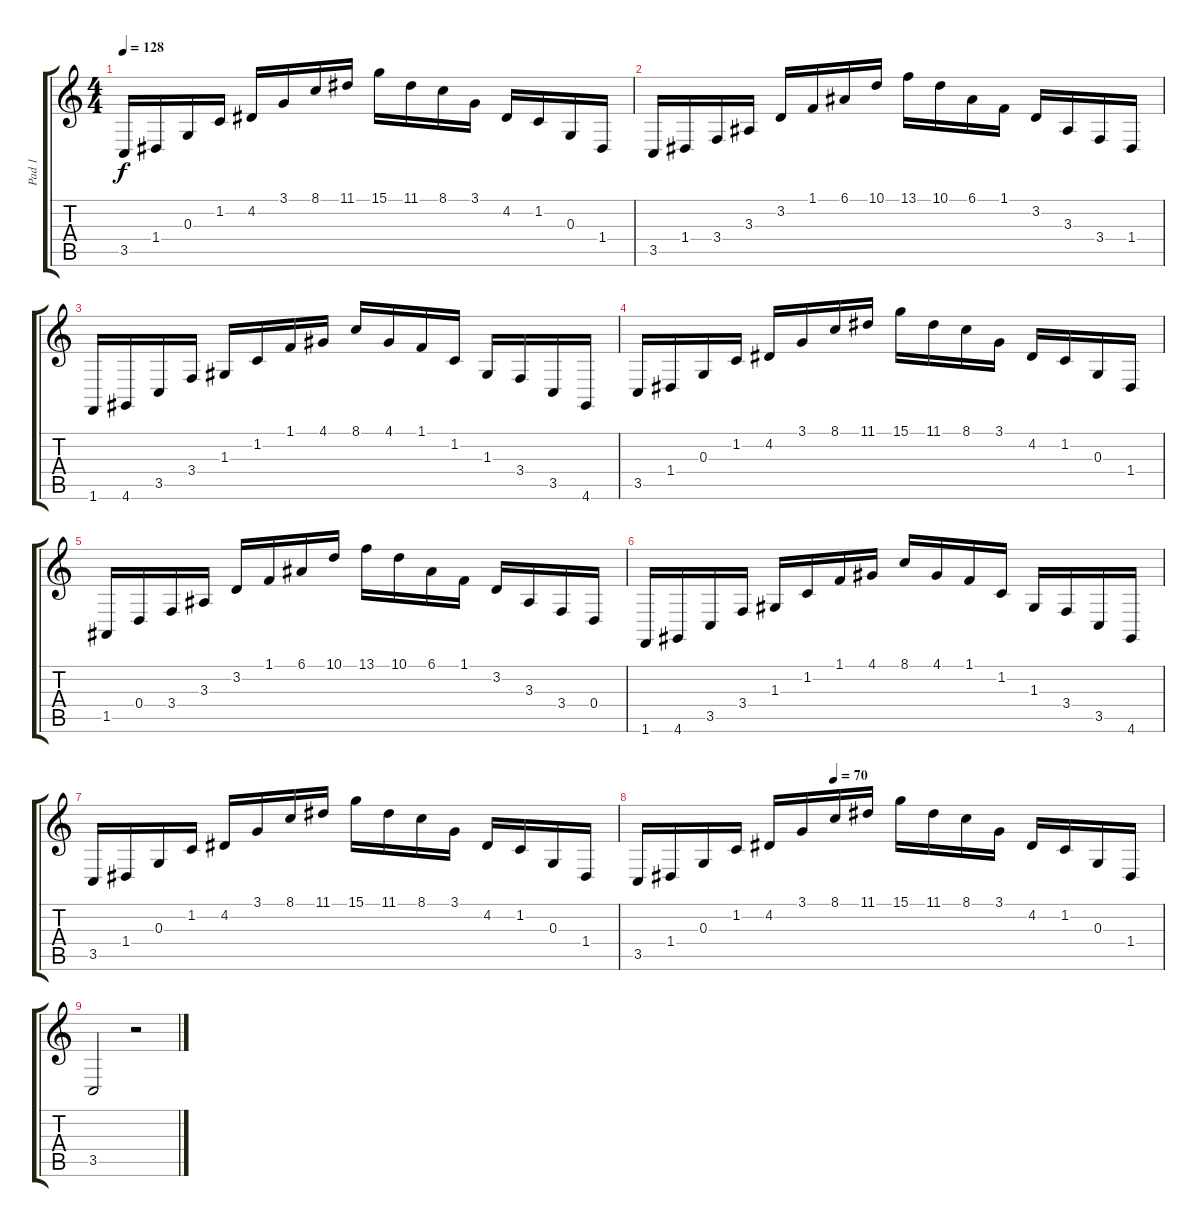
\track ("Pad 1" "Pad 1") {instrument pad4choir}
\staff {score tabs}
\tuning (E4 B3 G3 D3 A2 E2) {hide}
\ts (4 4)
\tempo 128
\clef g2
\ks c
3.5.16{dy f} 1.4.16 0.3.16 1.2.16 4.2.16 3.1.16 8.1.16 11.1.16 15.1.16 11.1.16 8.1.16 3.1.16 4.2.16 1.2.16 0.3.16 1.4.16 |
3.5.16 1.4.16 3.4.16 3.3.16 3.2.16 1.1.16 6.1.16 10.1.16 13.1.16 10.1.16 6.1.16 1.1.16 3.2.16 3.3.16 3.4.16 1.4.16 |
1.6.16{volume 1} 4.6.16 3.5.16 3.4.16 1.3.16 1.2.16 1.1.16 4.1.16 8.1.16 4.1.16 1.1.16 1.2.16 1.3.16 3.4.16 3.5.16 4.6.16 |
3.5.16 1.4.16 0.3.16 1.2.16 4.2.16 3.1.16 8.1.16 11.1.16 15.1.16 11.1.16 8.1.16 3.1.16 4.2.16 1.2.16 0.3.16 1.4.16 |
1.5.16 0.4.16 3.4.16 3.3.16 3.2.16 1.1.16 6.1.16 10.1.16 13.1.16 10.1.16 6.1.16 1.1.16 3.2.16 3.3.16 3.4.16 0.4.16 |
1.6.16{volume 0} 4.6.16 3.5.16 3.4.16 1.3.16 1.2.16 1.1.16 4.1.16 8.1.16 4.1.16 1.1.16 1.2.16 1.3.16 3.4.16 3.5.16 4.6.16 |
3.5.16 1.4.16 0.3.16 1.2.16 4.2.16 3.1.16 8.1.16 11.1.16 15.1.16 11.1.16 8.1.16 3.1.16 4.2.16 1.2.16 0.3.16 1.4.16 |
\tempo (70 0.375)
3.5.16 1.4.16 0.3.16 1.2.16 4.2.16 3.1.16 8.1.16{volume 0} 11.1.16 15.1.16 11.1.16 8.1.16 3.1.16 4.2.16 1.2.16 0.3.16 1.4.16 |
3.5.2{volume 0} r.2
